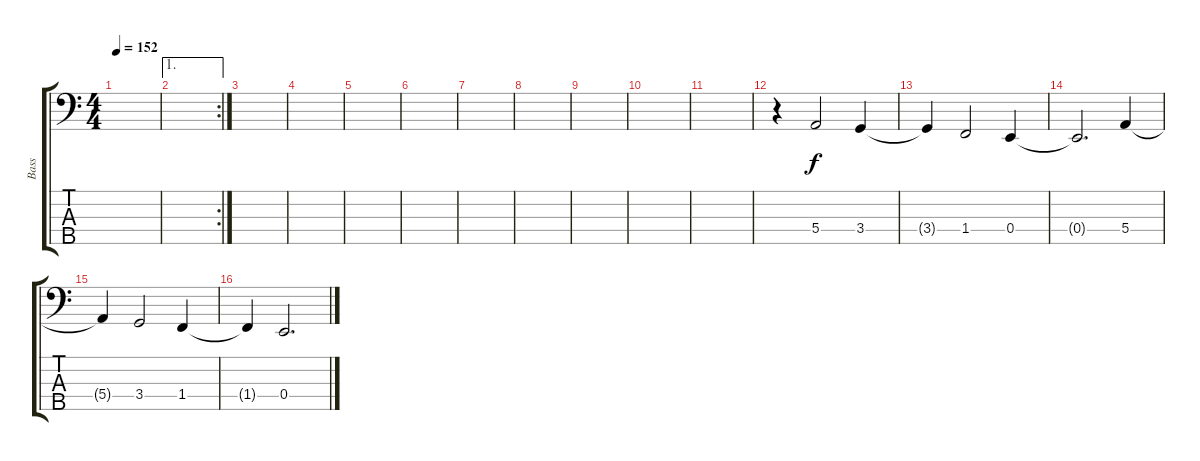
\track ("Bass" "Bass") {instrument acousticguitarnylon}
\staff {score tabs}
\tuning (G2 D2 A1 E1 B0) {hide}
\ts (4 4)
\tempo 152
\clef f4
\ks c
|
\ae 1
\rc 2
|
|
|
|
|
|
|
|
|
|
r.4 5.4.2 3.4.4 |
3.4{t}.4 1.4.2 0.4.4 |
0.4{t}.2{d} 5.4.4 |
5.4{t}.4 3.4.2 1.4.4 |
1.4{t}.4 0.4.2{d}
